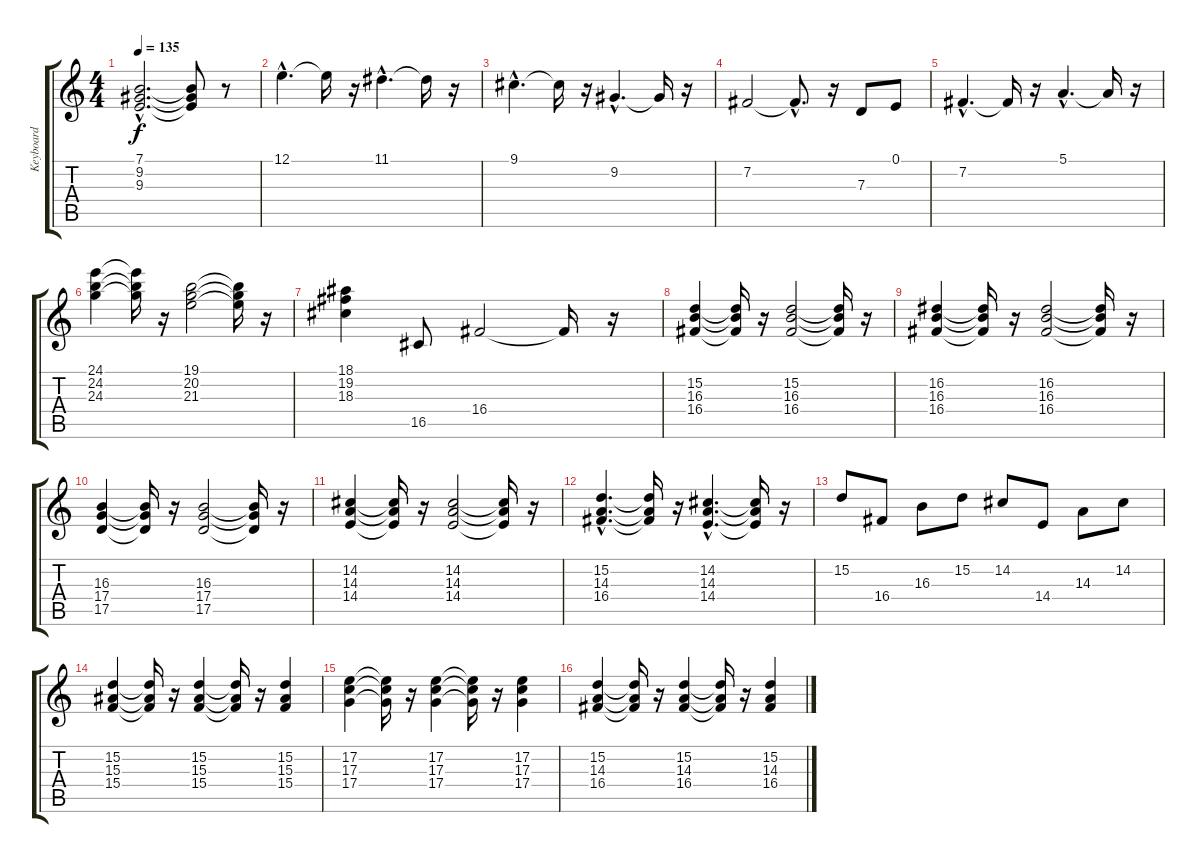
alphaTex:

\track ("Keyboard" "Keyboard") {instrument acousticgrandpiano}
\staff {score tabs}
\tuning (E4 B3 G3 D3 A2 E2) {hide}
\ts (4 4)
\tempo 135
\clef g2
\ks c
(7.1{hac t} 9.2{hac t} 9.3{hac t}).2{d dy f} (7.1{t} 9.2{t} 9.3{t}).8 r.8 |
12.1{hac}.4{d} 12.1{t}.16 r.16 11.1{hac}.4{d} 11.1{t}.16 r.16 |
9.1{hac}.4{d} 9.1{t}.16 r.16 9.2{hac}.4{d} 9.2{t}.16 r.16 |
7.2.2 7.2{hac t}.8{d} r.16 7.3.8 0.1.8 |
7.2{hac}.4{d} 7.2{t}.16 r.16 5.1{hac}.4{d} 5.1{t}.16 r.16 |
(24.1 24.2 24.3).4 (24.1{t} 24.2{t} 24.3{t}).16 r.16 (19.1 20.2 21.3).2 (19.1{t} 20.2{t} 21.3{t}).16 r.16 |
(18.1 19.2 18.3).4 16.5.8 16.4.2 16.4{t}.16 r.16 |
(15.2 16.3 16.4).4 (15.2{t} 16.3{t} 16.4{t}).16 r.16 (15.2 16.3 16.4).2 (15.2{t} 16.3{t} 16.4{t}).16 r.16 |
(16.2 16.3 16.4).4 (16.2{t} 16.3{t} 16.4{t}).16 r.16 (16.2 16.3 16.4).2 (16.2{t} 16.3{t} 16.4{t}).16 r.16 |
(16.3 17.4 17.5).4 (16.3{t} 17.4{t} 17.5{t}).16 r.16 (16.3 17.4 17.5).2 (16.3{t} 17.4{t} 17.5{t}).16 r.16 |
(14.2 14.3 14.4).4 (14.2{t} 14.3{t} 14.4{t}).16 r.16 (14.2 14.3 14.4).2 (14.2{t} 14.3{t} 14.4{t}).16 r.16 |
(15.2{hac} 14.3{hac} 16.4{hac}).4{d} (15.2{t} 14.3{t} 16.4{t}).16 r.16 (14.2{hac} 14.3{hac} 14.4{hac}).4{d} (14.2{t} 14.3{t} 14.4{t}).16 r.16 |
15.2.8 16.4.8 16.3.8 15.2.8 14.2.8 14.4.8 14.3.8 14.2.8 |
(15.2 15.3 15.4).4 (15.2{t} 15.3{t} 15.4{t}).16 r.16 (15.2 15.3 15.4).4 (15.2{t} 15.3{t} 15.4{t}).16 r.16 (15.2 15.3 15.4).4 |
(17.2 17.3 17.4).4 (17.2{t} 17.3{t} 17.4{t}).16 r.16 (17.2 17.3 17.4).4 (17.2{t} 17.3{t} 17.4{t}).16 r.16 (17.2 17.3 17.4).4 |
(15.2 14.3 16.4).4 (15.2{t} 14.3{t} 16.4{t}).16 r.16 (15.2 14.3 16.4).4 (15.2{t} 14.3{t} 16.4{t}).16 r.16 (15.2 14.3 16.4).4
